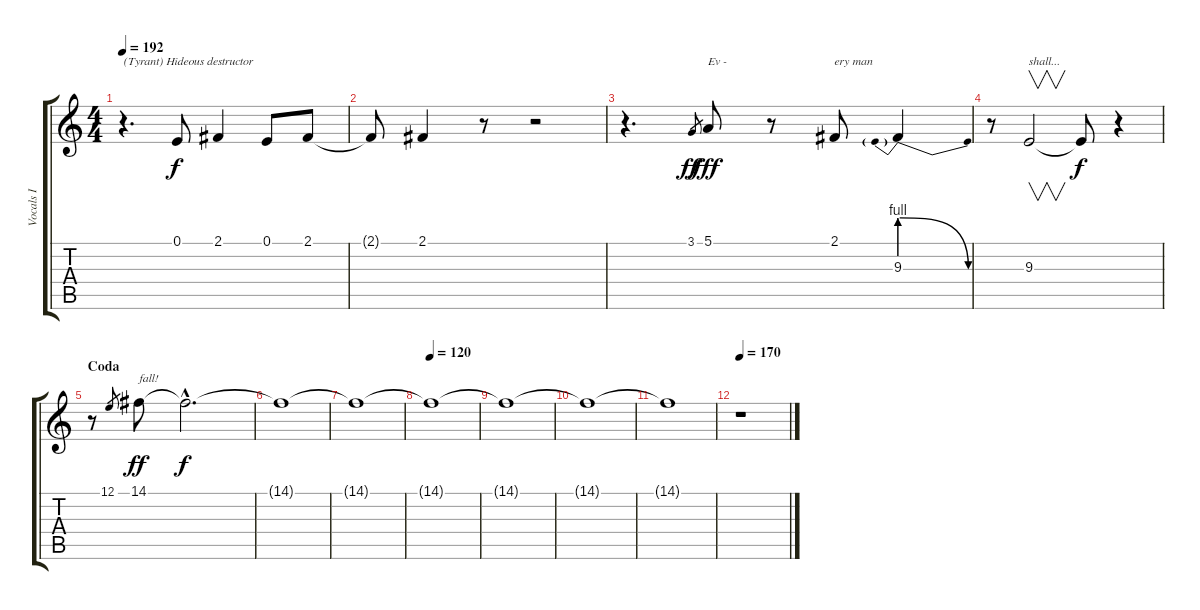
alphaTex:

\track ("Vocals I" "Vocals I") {instrument lead8bassandlead}
\staff {score tabs}
\tuning (E4 B3 G3 D3 A2 E2) {hide}
\ts (4 4)
\tempo 192
\clef g2
\ks c
r.4{d txt "(Tyrant) Hideous destructor" dy f} 0.1.8 2.1.4 0.1.8 2.1.8 |
2.1{t}.8 2.1.4 r.8 r.2 |
r.4{d} 3.1.8{gr dy ff} 5.1.8{txt "Ev -" dy fff} r.8 2.1.8{txt "ery man"} 9.3{be (prebendrelease 0 4 60 0)}.4 |
r.8 9.3.2{v txt "shall..."} 9.3{t}.8{dy f} r.4 |
\section ("" "Coda")
r.8 12.1.8{gr} 14.1.8{txt "fall!" dy ff} 14.1{hac t}.2{d dy f} |
14.1{t}.1 |
14.1{t}.1 |
\tempo 120
14.1{t}.1 |
14.1{t}.1 |
14.1{t}.1 |
14.1{t}.1 |
\tempo 170
r.1
